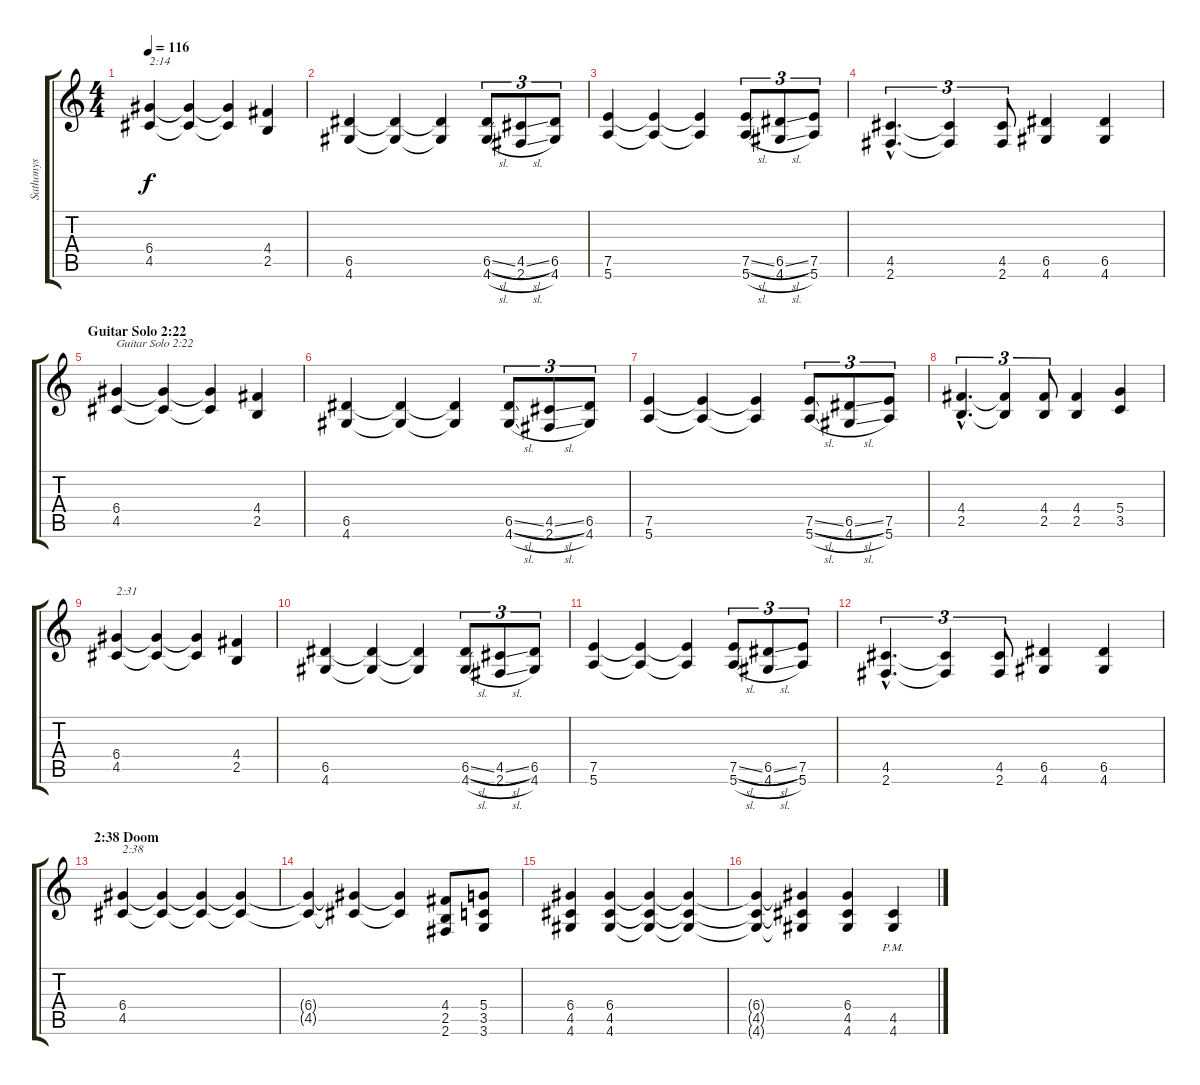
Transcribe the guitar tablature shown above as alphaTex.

\track ("Sathonys" "Sathonys") {instrument distortionguitar}
\staff {score tabs}
\tuning (E4 B3 G3 D3 A2 E2) {hide}
\ts (4 4)
\tempo 116
\clef g2
\ks c
(6.4 4.5).4{txt "2:14" dy f} (6.4{t} 4.5{t}).4 (6.4{t} 4.5{t}).4 (4.4 2.5).4 |
(6.5 4.6).4 (6.5{t} 4.6{t}).4 (6.5{t} 4.6{t}).4 (6.5{sl} 4.6{sl}).8{tu (3 2)} (4.5{sl} 2.6{sl}).8{tu (3 2)} (6.5 4.6).8{tu (3 2)} |
(7.5 5.6).4 (7.5{t} 5.6{t}).4 (7.5{t} 5.6{t}).4 (7.5{sl} 5.6{sl}).8{tu (3 2)} (6.5{sl} 4.6{sl}).8{tu (3 2)} (7.5 5.6).8{tu (3 2)} |
(4.5{hac} 2.6{hac}).4{d tu (3 2)} (4.5{t} 2.6{t}).4{tu (3 2)} (4.5 2.6).8{tu (3 2)} (6.5 4.6).4 (6.5 4.6).4 |
\section ("" "Guitar Solo 2:22")
(6.4 4.5).4{txt "Guitar Solo 2:22"} (6.4{t} 4.5{t}).4 (6.4{t} 4.5{t}).4 (4.4 2.5).4 |
(6.5 4.6).4 (6.5{t} 4.6{t}).4 (6.5{t} 4.6{t}).4 (6.5{sl} 4.6{sl}).8{tu (3 2)} (4.5{sl} 2.6{sl}).8{tu (3 2)} (6.5 4.6).8{tu (3 2)} |
(7.5 5.6).4 (7.5{t} 5.6{t}).4 (7.5{t} 5.6{t}).4 (7.5{sl} 5.6{sl}).8{tu (3 2)} (6.5{sl} 4.6{sl}).8{tu (3 2)} (7.5 5.6).8{tu (3 2)} |
(4.4{hac} 2.5{hac}).4{d tu (3 2)} (4.4{t} 2.5{t}).4{tu (3 2)} (4.4 2.5).8{tu (3 2)} (4.4 2.5).4 (5.4 3.5).4 |
(6.4 4.5).4{txt "2:31"} (6.4{t} 4.5{t}).4 (6.4{t} 4.5{t}).4 (4.4 2.5).4 |
(6.5 4.6).4 (6.5{t} 4.6{t}).4 (6.5{t} 4.6{t}).4 (6.5{sl} 4.6{sl}).8{tu (3 2)} (4.5{sl} 2.6{sl}).8{tu (3 2)} (6.5 4.6).8{tu (3 2)} |
(7.5 5.6).4 (7.5{t} 5.6{t}).4 (7.5{t} 5.6{t}).4 (7.5{sl} 5.6{sl}).8{tu (3 2)} (6.5{sl} 4.6{sl}).8{tu (3 2)} (7.5 5.6).8{tu (3 2)} |
(4.5{hac} 2.6{hac}).4{d tu (3 2)} (4.5{t} 2.6{t}).4{tu (3 2)} (4.5 2.6).8{tu (3 2)} (6.5 4.6).4 (6.5 4.6).4 |
\section ("" "2:38 Doom")
(6.4 4.5).4{txt "2:38"} (6.4{t} 4.5{t}).4 (6.4{t} 4.5{t}).4 (6.4{t} 4.5{t}).4 |
(6.4{t} 4.5{t}).4 (6.4{t} 4.5{t}).4 (6.4{t} 4.5{t}).4 (4.4 2.5 2.6).8 (5.4 3.5 3.6).8 |
(6.4 4.5 4.6).4 (6.4 4.5 4.6).4 (6.4{t} 4.5{t} 4.6{t}).4 (6.4{t} 4.5{t} 4.6{t}).4 |
(6.4{t} 4.5{t} 4.6{t}).4 (6.4{t} 4.5{t} 4.6{t}).4 (6.4 4.5 4.6).4 (4.5{pm} 4.6{pm}).4
